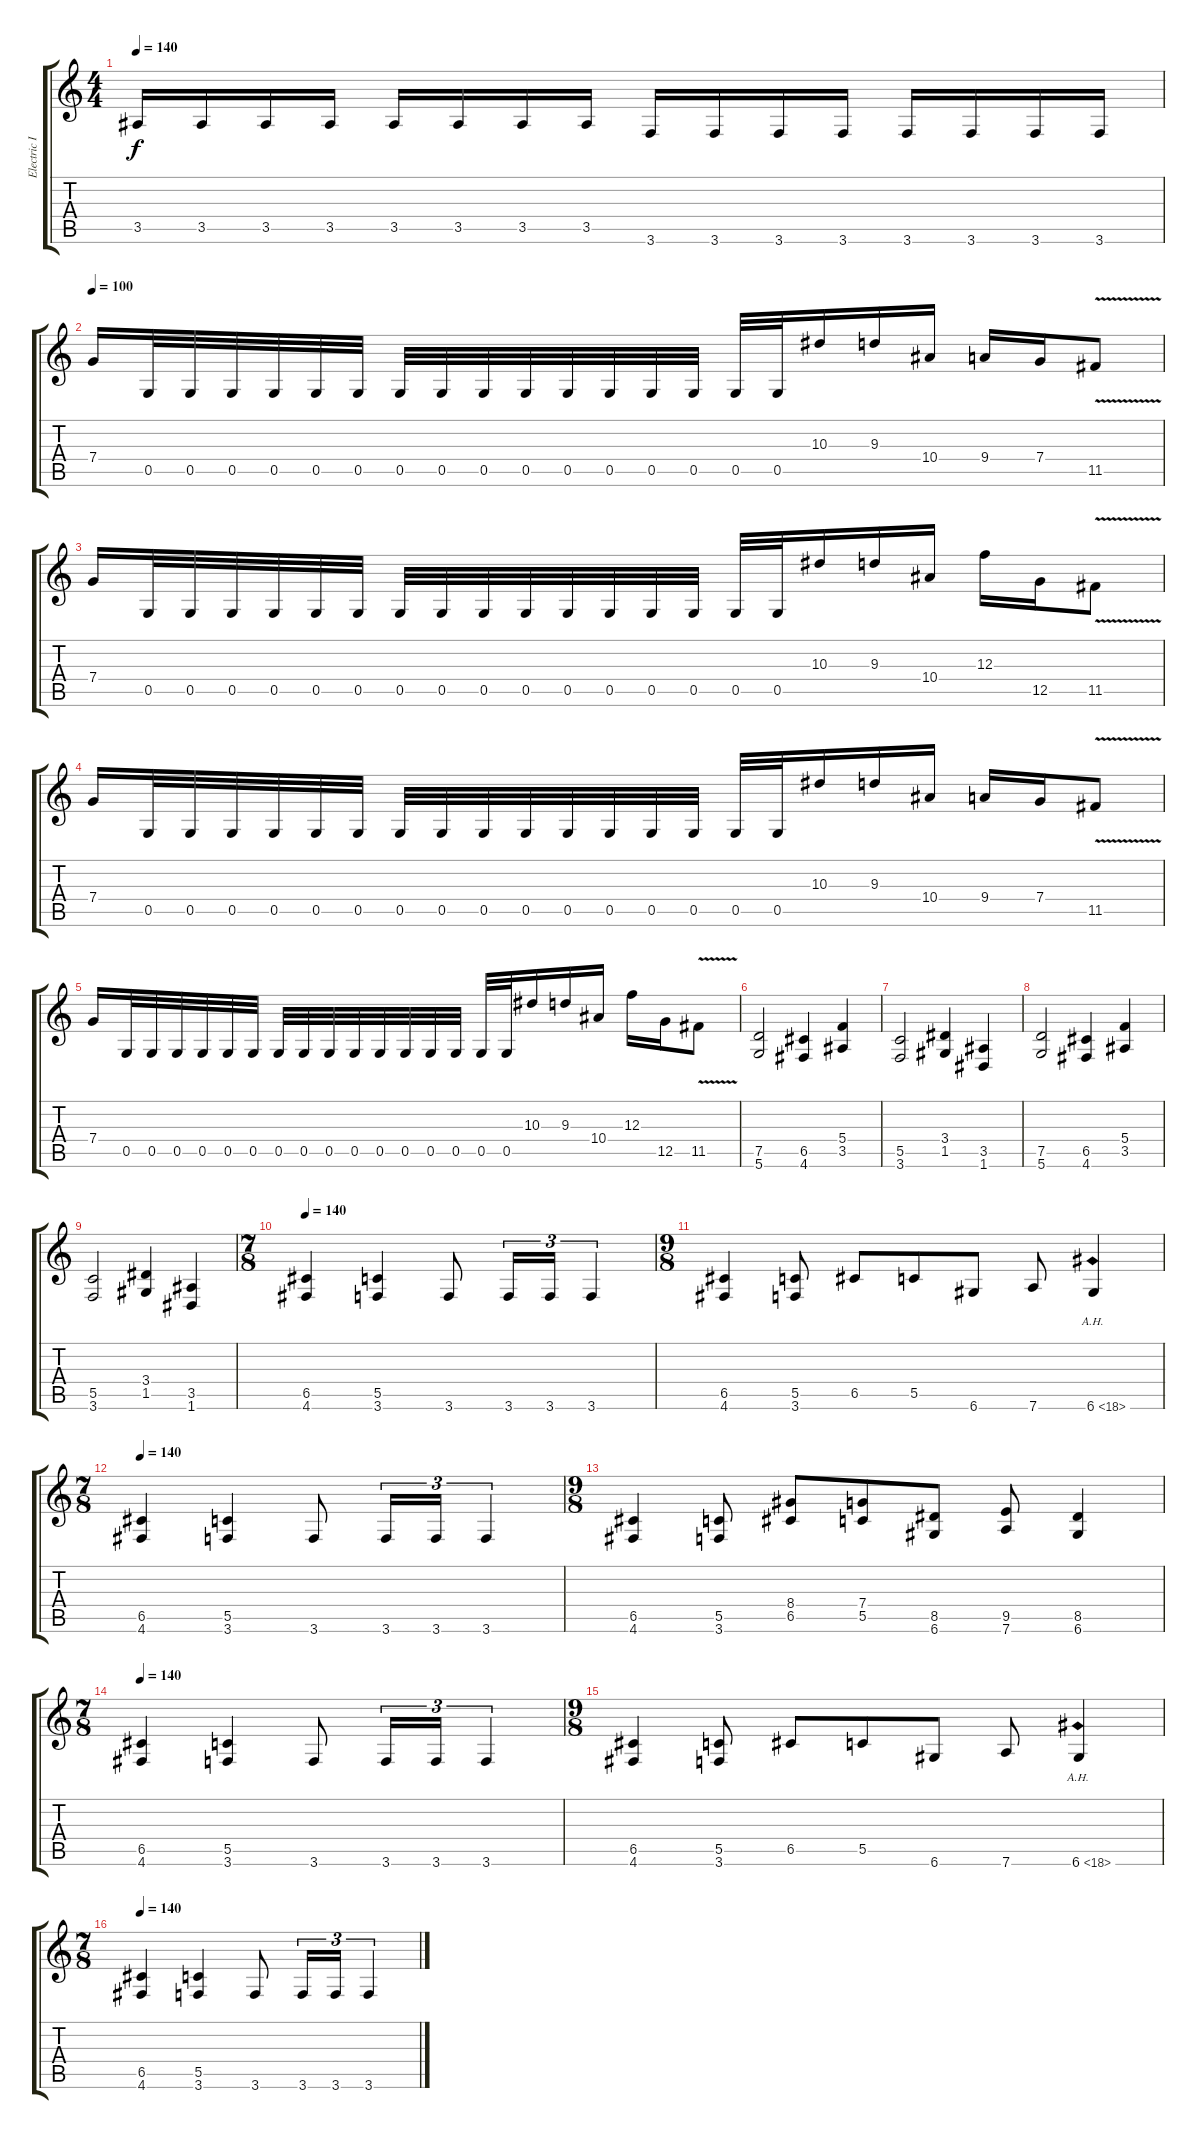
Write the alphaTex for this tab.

\track ("Electric I" "Electric I") {instrument distortionguitar}
\staff {score tabs}
\tuning (D4 A3 F3 C3 G2 D2) {hide}
\ts (4 4)
\tempo 140
\clef g2
\ks c
3.5.16{dy f} 3.5.16 3.5.16 3.5.16 3.5.16 3.5.16 3.5.16 3.5.16 3.6.16 3.6.16 3.6.16 3.6.16 3.6.16 3.6.16 3.6.16 3.6.16 |
\tempo 100
7.4.16 0.5.32 0.5.32 0.5.32 0.5.32 0.5.32 0.5.32 0.5.32 0.5.32 0.5.32 0.5.32 0.5.32 0.5.32 0.5.32 0.5.32 0.5.32 0.5.32 10.3.16 9.3.16 10.4.16 9.4.16 7.4.16 11.5{v}.8 |
7.4.16 0.5.32 0.5.32 0.5.32 0.5.32 0.5.32 0.5.32 0.5.32 0.5.32 0.5.32 0.5.32 0.5.32 0.5.32 0.5.32 0.5.32 0.5.32 0.5.32 10.3.16 9.3.16 10.4.16 12.3.16 12.5.16 11.5{v}.8 |
7.4.16 0.5.32 0.5.32 0.5.32 0.5.32 0.5.32 0.5.32 0.5.32 0.5.32 0.5.32 0.5.32 0.5.32 0.5.32 0.5.32 0.5.32 0.5.32 0.5.32 10.3.16 9.3.16 10.4.16 9.4.16 7.4.16 11.5{v}.8 |
7.4.16 0.5.32 0.5.32 0.5.32 0.5.32 0.5.32 0.5.32 0.5.32 0.5.32 0.5.32 0.5.32 0.5.32 0.5.32 0.5.32 0.5.32 0.5.32 0.5.32 10.3.16 9.3.16 10.4.16 12.3.16 12.5.16 11.5{v}.8 |
(7.5 5.6).2 (6.5 4.6).4 (5.4 3.5).4 |
(5.5 3.6).2 (3.4 1.5).4 (3.5 1.6).4 |
(7.5 5.6).2 (6.5 4.6).4 (5.4 3.5).4 |
(5.5 3.6).2 (3.4 1.5).4 (3.5 1.6).4 |
\ts (7 8)
\tempo 140
(6.5 4.6).4 (5.5 3.6).4 3.6.8 3.6.16{tu (3 2)} 3.6.16{tu (3 2)} 3.6.4{tu (3 2)} |
\ts (9 8)
(6.5 4.6).4 (5.5 3.6).8 6.5.8 5.5.8 6.6.8 7.6.8 6.6{ah 12}.4 |
\ts (7 8)
\tempo 140
(6.5 4.6).4 (5.5 3.6).4 3.6.8 3.6.16{tu (3 2)} 3.6.16{tu (3 2)} 3.6.4{tu (3 2)} |
\ts (9 8)
(6.5 4.6).4 (5.5 3.6).8 (8.4 6.5).8 (7.4 5.5).8 (8.5 6.6).8 (9.5 7.6).8 (8.5 6.6).4 |
\ts (7 8)
\tempo 140
(6.5 4.6).4 (5.5 3.6).4 3.6.8 3.6.16{tu (3 2)} 3.6.16{tu (3 2)} 3.6.4{tu (3 2)} |
\ts (9 8)
(6.5 4.6).4 (5.5 3.6).8 6.5.8 5.5.8 6.6.8 7.6.8 6.6{ah 12}.4 |
\ts (7 8)
\tempo 140
(6.5 4.6).4 (5.5 3.6).4 3.6.8 3.6.16{tu (3 2)} 3.6.16{tu (3 2)} 3.6.4{tu (3 2)}
